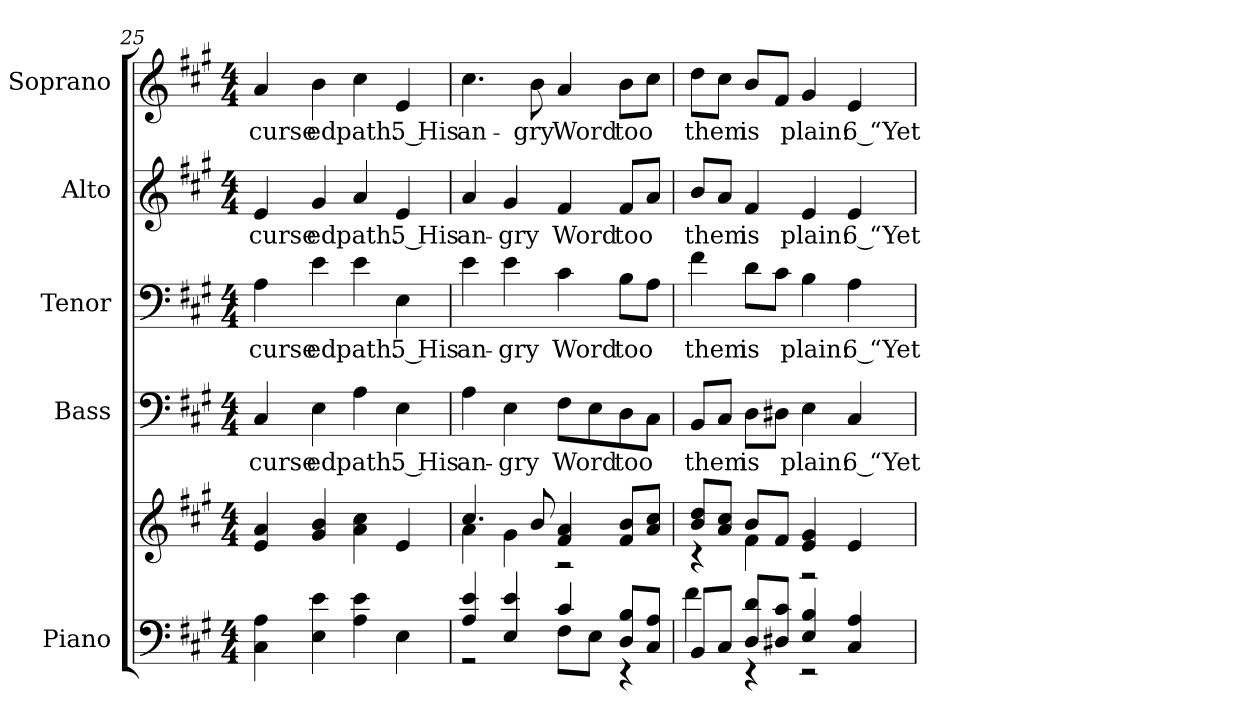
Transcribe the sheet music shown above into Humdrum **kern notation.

**kern	**kern	**kern	**text	**kern	**text	**kern	**text	**kern	**text
*part5	*part5	*part4	*part4	*part3	*part3	*part2	*part2	*part1	*part1
*staff6	*staff5	*staff4	*staff4	*staff3	*staff3	*staff2	*staff2	*staff1	*staff1
*I"Piano	*	*I"Bass	*	*I"Tenor	*	*I"Alto	*	*I"Soprano	*
*I'Pno.	*	*I'B.	*	*	*	*I'A.	*	*I'S.	*
!!LO:PB:g=z
*clefF4	*clefG2	*clefF4	*	*clefF4	*	*clefG2	*	*clefG2	*
*k[f#c#g#]	*k[f#c#g#]	*k[f#c#g#]	*	*k[f#c#g#]	*	*k[f#c#g#]	*	*k[f#c#g#]	*
*A:	*A:	*A:	*	*A:	*	*A:	*	*A:	*
*M4/4	*M4/4	*M4/4	*	*M4/4	*	*M4/4	*	*M4/4	*
=25	=25	=25	=25	=25	=25	=25	=25	=25	=25
!	!	!	!LO:LY:b:color=#000000	!	!	!	!	!	!
!	!	!	!	!	!LO:LY:b:color=#000000	!	!	!	!
!	!	!	!	!	!	!	!LO:LY:b:color=#000000	!	!
!	!	!	!	!	!	!	!	!	!LO:LY:b:color=#000000
4C#i\ 4Ai	4ei/ 4ai	4C#i/	curse	4Ai\	curse	4ei/	curse	4ai/	curse
!	!	!	!LO:LY:b:color=#000000	!	!	!	!	!	!
!	!	!	!	!	!LO:LY:b:color=#000000	!	!	!	!
!	!	!	!	!	!	!	!LO:LY:b:color=#000000	!	!
!	!	!	!	!	!	!	!	!	!LO:LY:b:color=#000000
4Ei\ 4ei	4g#i/ 4bi	4Ei\	ed	4ei\	ed	4g#i/	ed	4bi\	ed
!	!	!	!LO:LY:b:color=#000000	!	!	!	!	!	!
!	!	!	!	!	!LO:LY:b:color=#000000	!	!	!	!
!	!	!	!	!	!	!	!LO:LY:b:color=#000000	!	!
!	!	!	!	!	!	!	!	!	!LO:LY:b:color=#000000
4Ai\ 4ei	4ai\ 4cc#i	4Ai\	path.	4ei\	path.	4ai/	path.	4cc#i\	path.
!	!	!	!LO:LY:b:color=#000000	!	!	!	!	!	!
!	!	!	!	!	!LO:LY:b:color=#000000	!	!	!	!
!	!	!	!	!	!	!	!LO:LY:b:color=#000000	!	!
!	!	!	!	!	!	!	!	!	!LO:LY:b:color=#000000
4Ei\	4ei/	4Ei\	5 His	4Ei\	5 His	4ei/	5 His	4ei/	5 His
=26	=26	=26	=26	=26	=26	=26	=26	=26	=26
*^	*^	*	*	*	*	*	*	*	*
!	!	!	!	!	!LO:LY:b:color=#000000	!	!	!	!	!	!
!	!	!	!	!	!	!	!LO:LY:b:color=#000000	!	!	!	!
!	!	!	!	!	!	!	!	!	!LO:LY:b:color=#000000	!	!
!	!	!	!	!	!	!	!	!	!	!	!LO:LY:b:color=#000000
4Ai/ 4ei	2r	4.cc#i/	4ai\	4Ai\	an-	4ei\	an-	4ai/	an-	4.cc#i\	an-
!	!	!	!	!	!LO:LY:b:color=#000000	!	!	!	!	!	!
!	!	!	!	!	!	!	!LO:LY:b:color=#000000	!	!	!	!
!	!	!	!	!	!	!	!	!	!LO:LY:b:color=#000000	!	!
4Ei/ 4ei	.	.	4g#i\	4Ei\	-gry	4ei\	-gry	4g#i/	-gry	.	.
!	!	!	!	!	!	!	!	!	!	!	!LO:LY:b:color=#000000
.	.	8bi/	.	.	.	.	.	.	.	8bi\	-gry
!	!	!	!	!	!LO:LY:b:color=#000000	!	!	!	!	!	!
!	!	!	!	!	!	!	!LO:LY:b:color=#000000	!	!	!	!
!	!	!	!	!	!	!	!	!	!LO:LY:b:color=#000000	!	!
!	!	!	!	!	!	!	!	!	!	!	!LO:LY:b:color=#000000
4c#i/	8F#i\L	4f#i/ 4ai	2r	8F#i\L	Word	4c#i\	Word	4f#i/	Word	4ai/	Word
.	8Ei\J	.	.	8Ei\	.	.	.	.	.	.	.
!	!	!	!	!	!LO:LY:b:color=#000000	!	!	!	!	!	!
!	!	!	!	!	!	!	!LO:LY:b:color=#000000	!	!	!	!
!	!	!	!	!	!	!	!	!	!LO:LY:b:color=#000000	!	!
!	!	!	!	!	!	!	!	!	!	!	!LO:LY:b:color=#000000
8Di/ 8BiL	4r	8f#i/ 8biL	.	8Di\	too	8Bi\L	too	8f#i/L	too	8bi\L	too
8C#i/ 8AiJ	.	8ai/ 8cc#iJ	.	8C#i\J	.	8Ai\J	.	8ai/J	.	8cc#i\J	.
=27	=27	=27	=27	=27	=27	=27	=27	=27	=27	=27	=27
!	!	!	!	!	!LO:LY:b:color=#000000	!	!	!	!	!	!
!	!	!	!	!	!	!	!LO:LY:b:color=#000000	!	!	!	!
!	!	!	!	!	!	!	!	!	!LO:LY:b:color=#000000	!	!
!	!	!	!	!	!	!	!	!	!	!	!LO:LY:b:color=#000000
8BBi/L	4f#i\	8bi/ 8ddiL	4r	8BBi/L	them	4f#i\	them	8bi/L	them	8ddi\L	them
8C#i/J	.	8ai/ 8cc#iJ	.	8C#i/J	.	.	.	8ai/J	.	8cc#i\J	.
!	!	!	!	!	!LO:LY:b:color=#000000	!	!	!	!	!	!
!	!	!	!	!	!	!	!LO:LY:b:color=#000000	!	!	!	!
!	!	!	!	!	!	!	!	!	!LO:LY:b:color=#000000	!	!
!	!	!	!	!	!	!	!	!	!	!	!LO:LY:b:color=#000000
8Di/ 8diL	4r	8bi/L	4f#i\	8Di\L	is	8di\L	is	4f#i/	is	8bi/L	is
8D#Xi/ 8c#iJ	.	8f#i/J	.	8D#Xi\J	.	8c#i\J	.	.	.	8f#i/J	.
!	!	!	!	!	!LO:LY:b:color=#000000	!	!	!	!	!	!
!	!	!	!	!	!	!	!LO:LY:b:color=#000000	!	!	!	!
!	!	!	!	!	!	!	!	!	!LO:LY:b:color=#000000	!	!
!	!	!	!	!	!	!	!	!	!	!	!LO:LY:b:color=#000000
4Ei/ 4Bi	2r	4ei/ 4g#i	2r	4Ei\	plain:	4Bi\	plain:	4ei/	plain:	4g#i/	plain:
!	!	!	!	!	!LO:LY:b:color=#000000	!	!	!	!	!	!
!	!	!	!	!	!	!	!LO:LY:b:color=#000000	!	!	!	!
!	!	!	!	!	!	!	!	!	!LO:LY:b:color=#000000	!	!
!	!	!	!	!	!	!	!	!	!	!	!LO:LY:b:color=#000000
4C#i/ 4Ai	.	4ei/	.	4C#i/	6 “Yet	4Ai\	6 “Yet	4ei/	6 “Yet	4ei/	6 “Yet
*v	*v	*	*	*	*	*	*	*	*	*	*
*	*v	*v	*	*	*	*	*	*	*	*
=	=	=	=	=	=	=	=	=	=
*-	*-	*-	*-	*-	*-	*-	*-	*-	*-
